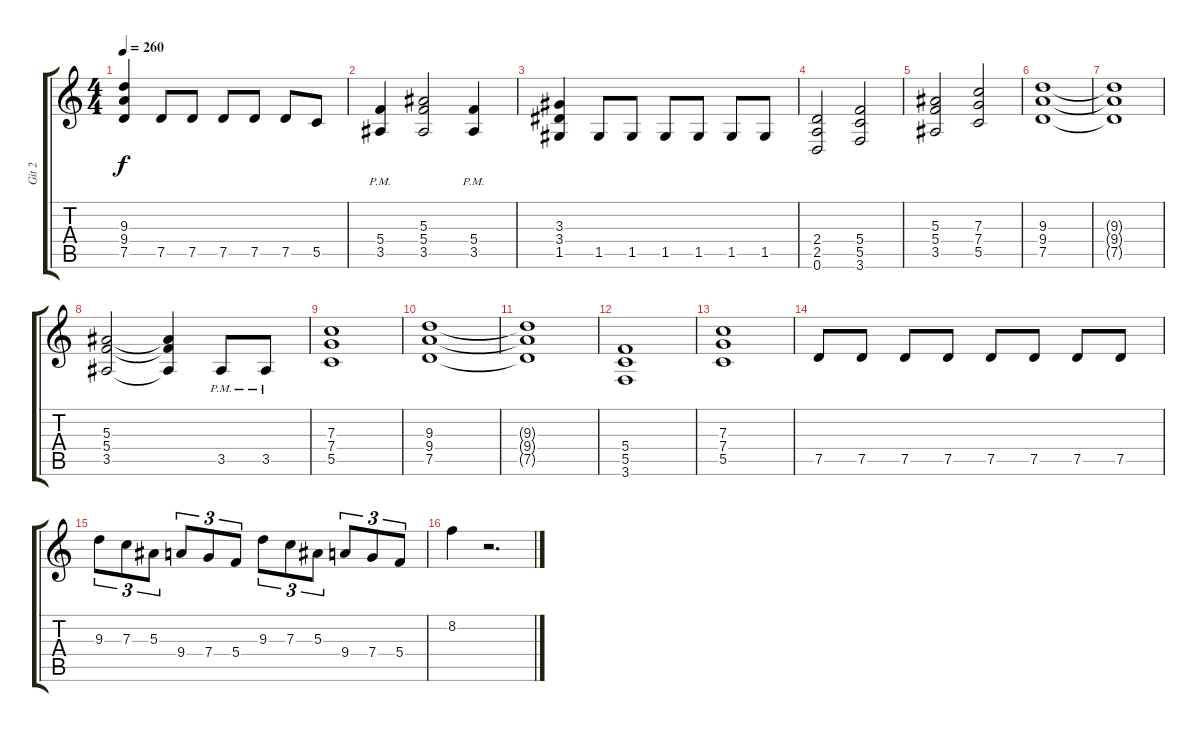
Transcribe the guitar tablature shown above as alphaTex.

\track ("Git 2" "Git 2") {instrument overdrivenguitar}
\staff {score tabs}
\tuning (D4 A3 F3 C3 G2 D2) {hide}
\ts (4 4)
\tempo 260
\clef g2
\ks c
(9.3 9.4 7.5).4{dy f} 7.5.8 7.5.8 7.5.8 7.5.8 7.5.8 5.5.8 |
(5.4{pm} 3.5{pm}).4 (5.3 5.4 3.5).2 (5.4{pm} 3.5{pm}).4 |
(3.3 3.4 1.5).4 1.5.8 1.5.8 1.5.8 1.5.8 1.5.8 1.5.8 |
(2.4 2.5 0.6).2 (5.4 5.5 3.6).2 |
(5.3 5.4 3.5).2 (7.3 7.4 5.5).2 |
(9.3 9.4 7.5).1 |
(9.3{t} 9.4{t} 7.5{t}).1 |
(5.3 5.4 3.5).2 (5.3{t} 5.4{t} 3.5{t}).4 3.5{pm}.8 3.5{pm}.8 |
(7.3 7.4 5.5).1 |
(9.3 9.4 7.5).1 |
(9.3{t} 9.4{t} 7.5{t}).1 |
(5.4 5.5 3.6).1 |
(7.3 7.4 5.5).1 |
7.5.8 7.5.8 7.5.8 7.5.8 7.5.8 7.5.8 7.5.8 7.5.8 |
9.3.8{tu (3 2)} 7.3.8{tu (3 2)} 5.3.8{tu (3 2)} 9.4.8{tu (3 2)} 7.4.8{tu (3 2)} 5.4.8{tu (3 2)} 9.3.8{tu (3 2)} 7.3.8{tu (3 2)} 5.3.8{tu (3 2)} 9.4.8{tu (3 2)} 7.4.8{tu (3 2)} 5.4.8{tu (3 2)} |
8.2.4 r.2{d}
